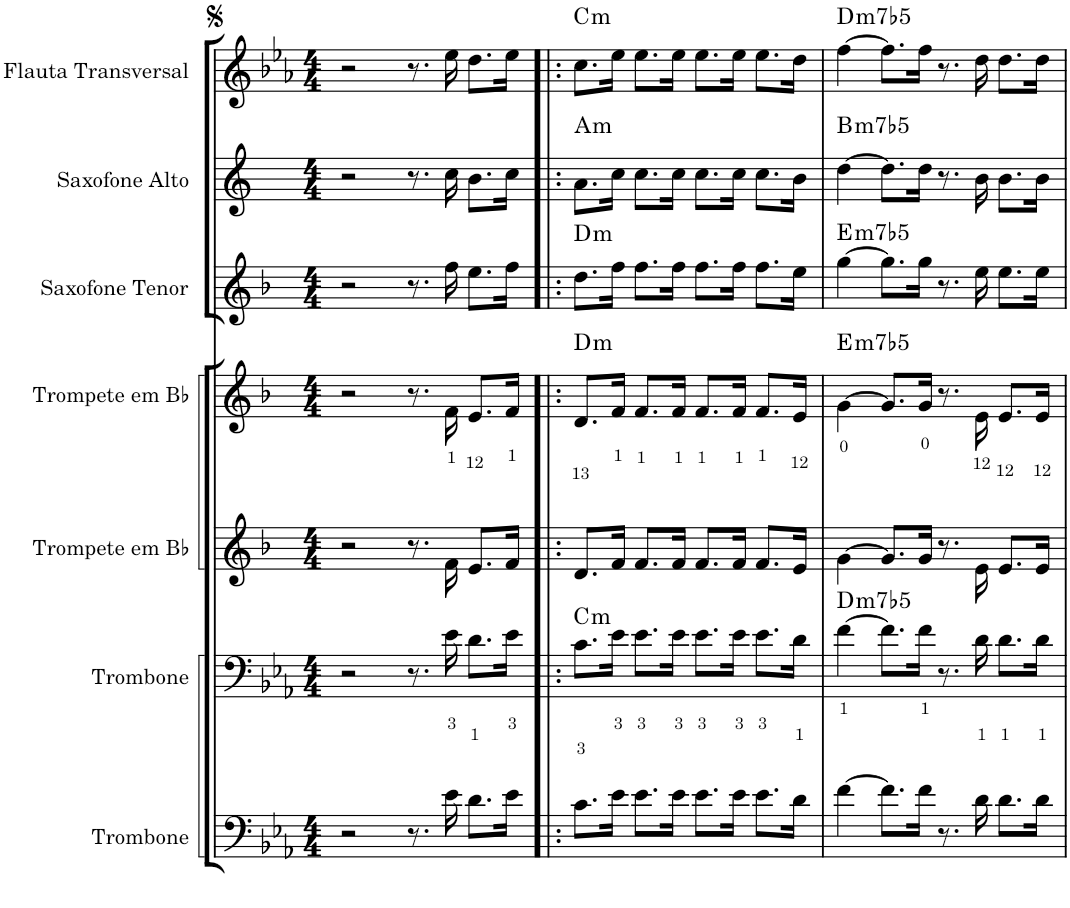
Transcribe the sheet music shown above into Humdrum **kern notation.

**kern	**kern	**harte	**kern	**kern	**harte	**kern	**harte	**kern	**harte	**kern	**harte
*part7	*part6	*part6	*part5	*part4	*part4	*part3	*part3	*part2	*part2	*part1	*part1
*staff7	*staff6	*	*staff5	*staff4	*	*staff3	*	*staff2	*	*staff1	*
*I"Trombone	*I"Trombone	*	*I"Trompete em Bb	*I"Trompete em Bb	*	*I"Saxofone Tenor	*	*I"Saxofone Alto	*	*I"Flauta Transversal	*
*I'Tbn.	*I'Tbn.	*	*I'Tpt. em Bb	*I'Tpt. em Bb	*	*I'Sax. Tn.	*	*	*	*I'Fl.	*
*clefF4	*clefF4	*	*clefG2	*clefG2	*	*clefG2	*	*clefG2	*	*clefG2	*
*	*	*	*Trd1c2	*Trd1c2	*	*Trd8c14	*	*Trd5c9	*	*	*
*k[b-e-a-]	*k[b-e-a-]	*	*k[b-]	*k[b-]	*	*k[b-]	*	*k[]	*	*k[b-e-a-]	*
*M4/4	*M4/4	*	*M4/4	*M4/4	*	*M4/4	*	*M4/4	*	*M4/4	*
=1	=1	=1	=1	=1	=1	=1	=1	=1	=1	=1	=1
2r	2r	.	2r	2r	.	2r	.	2r	.	2r	.
8.r	8.r	.	8.r	8.r	.	8.r	.	8.r	.	8.r	.
16e-\	16e-\	.	16f\	16f\	.	16ff\	.	16cc\	.	16ee-\	.
8.d\L	8.d\L	.	8.e/L	8.e/L	.	8.ee\L	.	8.b\L	.	8.dd\L	.
16e-\Jk	16e-\Jk	.	16f/Jk	16f/Jk	.	16ff\Jk	.	16cc\Jk	.	16ee-\Jk	.
=2!|:	=2!|:	=2!|:	=2!|:	=2!|:	=2!|:	=2!|:	=2!|:	=2!|:	=2!|:	=2!|:	=2!|:
!	!	!LO:H:kt=m	!	!	!LO:H:kt=m	!	!LO:H:kt=m	!	!LO:H:kt=m	!	!LO:H:kt=m
8.c\L	8.c\L	C:min	8.d/L	8.d/L	D:min	8.dd\L	D:min	8.a\L	A:min	8.cc\L	C:min
16e-\Jk	16e-\Jk	.	16f/Jk	16f/Jk	.	16ff\Jk	.	16cc\Jk	.	16ee-\Jk	.
8.e-\L	8.e-\L	.	8.f/L	8.f/L	.	8.ff\L	.	8.cc\L	.	8.ee-\L	.
16e-\Jk	16e-\Jk	.	16f/Jk	16f/Jk	.	16ff\Jk	.	16cc\Jk	.	16ee-\Jk	.
8.e-\L	8.e-\L	.	8.f/L	8.f/L	.	8.ff\L	.	8.cc\L	.	8.ee-\L	.
16e-\Jk	16e-\Jk	.	16f/Jk	16f/Jk	.	16ff\Jk	.	16cc\Jk	.	16ee-\Jk	.
8.e-\L	8.e-\L	.	8.f/L	8.f/L	.	8.ff\L	.	8.cc\L	.	8.ee-\L	.
16d\Jk	16d\Jk	.	16e/Jk	16e/Jk	.	16ee\Jk	.	16b\Jk	.	16dd\Jk	.
=3	=3	=3	=3	=3	=3	=3	=3	=3	=3	=3	=3
!	!	!LO:H:kt=m7b5	!	!	!LO:H:kt=m7b5	!	!LO:H:kt=m7b5	!	!LO:H:kt=m7b5	!	!LO:H:kt=m7b5
[4f\	[4f\	D:hdim7	[4g\	[4g\	E:hdim7	[4gg\	E:hdim7	[4dd\	B:hdim7	[4ff\	D:hdim7
8.f\L]	8.f\L]	.	8.g/L]	8.g/L]	.	8.gg\L]	.	8.dd\L]	.	8.ff\L]	.
16f\Jk	16f\Jk	.	16g/Jk	16g/Jk	.	16gg\Jk	.	16dd\Jk	.	16ff\Jk	.
8.r	8.r	.	8.r	8.r	.	8.r	.	8.r	.	8.r	.
16d\	16d\	.	16e\	16e\	.	16ee\	.	16b\	.	16dd\	.
8.d\L	8.d\L	.	8.e/L	8.e/L	.	8.ee\L	.	8.b\L	.	8.dd\L	.
16d\Jk	16d\Jk	.	16e/Jk	16e/Jk	.	16ee\Jk	.	16b\Jk	.	16dd\Jk	.
=	=	=	=	=	=	=	=	=	=	=	=
*-	*-	*-	*-	*-	*-	*-	*-	*-	*-	*-	*-
